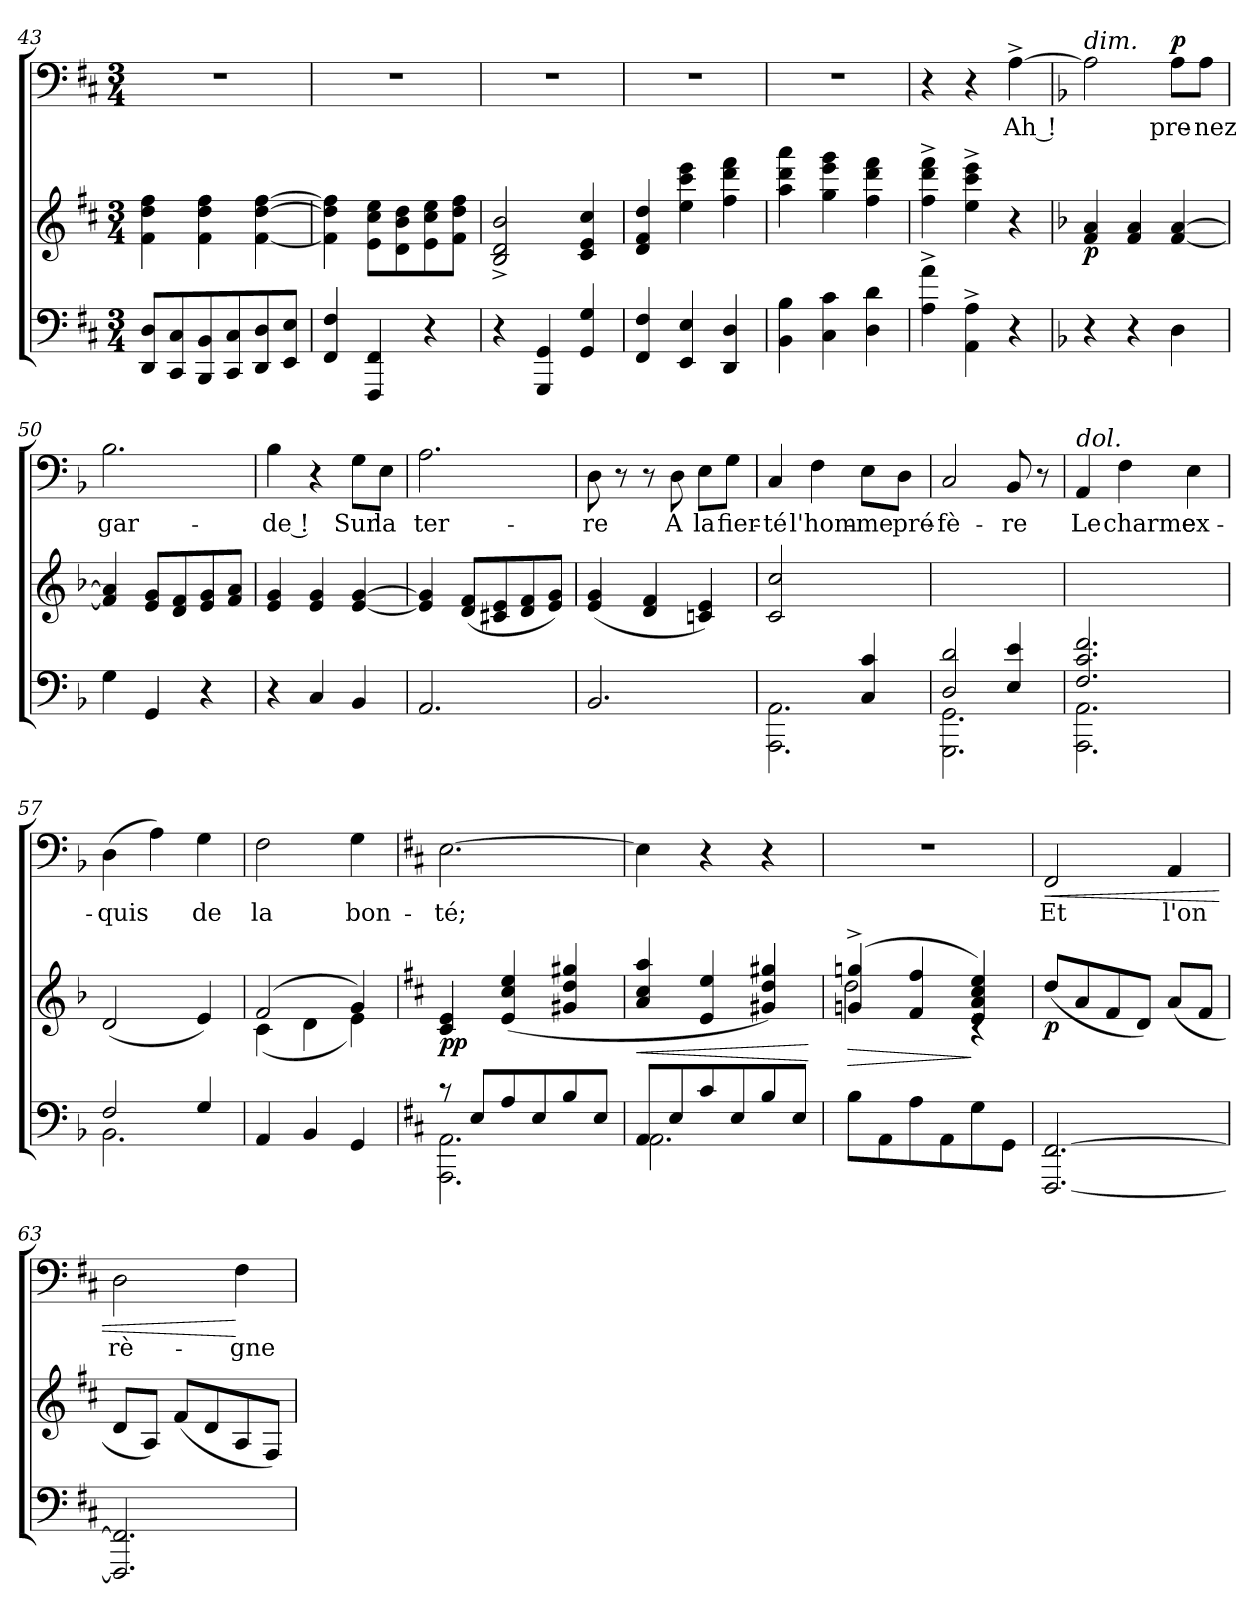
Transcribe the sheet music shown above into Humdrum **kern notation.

**kern	**kern	**dynam	**kern	**text	**dynam
*part2	*part2	*part2	*part1	*part1	*part1
*staff3	*staff2	*staff2/3	*staff1	*staff1	*staff1
*clefF4	*clefG2	*	*clefF4	*	*
*k[f#c#]	*k[f#c#]	*	*k[f#c#]	*	*
*D:	*D:	*	*D:	*	*
*M3/4	*M3/4	*	*M3/4	*	*
=43	=43	=43	=43	=43	=43
!	!	!	!LO:N:vis=1	!	!
8DD/ 8D/L	4f#\ 4dd\ 4ff#\	.	2.r	.	.
8CC#/ 8C#/	.	.	.	.	.
8BBB/ 8BB/	4f#\ 4dd\ 4ff#\	.	.	.	.
8CC#/ 8C#/	.	.	.	.	.
8DD/ 8D/	[<4f#\ [>4dd\ [>4ff#\	.	.	.	.
8EE/ 8E/J	.	.	.	.	.
!!LO:PB:g=z
=44	=44	=44	=44	=44	=44
!	!	!	!LO:N:vis=1	!	!
4FF#/ 4F#/	4f#\] 4dd\] 4ff#\]	.	2.r	.	.
4FFF#/ 4FF#/	8e\ 8cc#\ 8ee\L	.	.	.	.
.	8d\ 8b\ 8dd\	.	.	.	.
4r	8e\ 8cc#\ 8ee\	.	.	.	.
.	8f#\ 8dd\ 8ff#\J	.	.	.	.
=45	=45	=45	=45	=45	=45
!	!	!	!LO:N:vis=1	!	!
4r	2B/^< 2d/^< 2b/^<	.	2.r	.	.
4GGG/ 4GG/	.	.	.	.	.
4GG/ 4G/	4c#/ 4e/ 4cc#/	.	.	.	.
=46	=46	=46	=46	=46	=46
!	!	!	!LO:N:vis=1	!	!
4FF#/ 4F#/	4d/ 4f#/ 4dd/	.	2.r	.	.
4EE/ 4E/	4ee\ 4ccc#\ 4eee\	.	.	.	.
4DD/ 4D/	4ff#\ 4ddd\ 4fff#\	.	.	.	.
=47	=47	=47	=47	=47	=47
!	!	!	!LO:N:vis=1	!	!
4BB\ 4B\	4aa\ 4ddd\ 4aaa\	.	2.r	.	.
4C#\ 4c#\	4gg\ 4eee\ 4ggg\	.	.	.	.
4D\ 4d\	4ff#\ 4ddd\ 4fff#\	.	.	.	.
=48	=48	=48	=48	=48	=48
4A\^> 4a\^>	4ff#\^> 4ddd\^> 4fff#\^>	.	4r	.	.
4AA\^> 4A\^>	4ee\^> 4ccc#\^> 4eee\^>	.	4r	.	.
!	!	!	!	!LO:LY:b	!
4r	4r	.	[>4A^>\	Ah !	.
=49	=49	=49	=49	=49	=49
*k[b-]	*k[b-]	*	*k[b-]	*	*
*F:	*F:	*	*F:	*	*
!	!	!	!LO:TX:a:i:t=dim.	!	!
!	!	!LO:DY:b	!	!	!
4r	4f/ 4a/	p	2A\]	.	.
4r	4f/ 4a/	.	.	.	.
!	!	!	!	!LO:LY:b	!LO:DY:a
4D\	[4f/ [4a/	.	8A\L	pre-	p
!	!	!	!	!LO:LY:b	!
.	.	.	8A\J	-nez	.
=50	=50	=50	=50	=50	=50
!	!	!	!	!LO:LY:b	!
4G\	4f/] 4a/]	.	2.B-\	gar-	.
4GG/	8e/ 8g/L	.	.	.	.
.	8d/ 8f/	.	.	.	.
4r	8e/ 8g/	.	.	.	.
.	8f/ 8a/J	.	.	.	.
!!LO:LB:g=z
=51	=51	=51	=51	=51	=51
!	!	!	!	!LO:LY:b	!
4r	4e/ 4g/	.	4B-\	-de !	.
4C/	4e/ 4g/	.	4r	.	.
!	!	!	!	!LO:LY:b	!
4BB-/	[<4e/ [>4g/	.	8G\L	Sur	.
!	!	!	!	!LO:LY:b	!
.	.	.	8E\J	la	.
=52	=52	=52	=52	=52	=52
!	!	!	!	!LO:LY:b	!
2.AA/	4e/] 4g/]	.	2.A\	ter-	.
.	(<8d/ 8f/L	.	.	.	.
.	8c#X/ 8e/	.	.	.	.
.	8d/ 8f/	.	.	.	.
.	8e/ 8g/J)	.	.	.	.
=53	=53	=53	=53	=53	=53
!	!	!	!	!LO:LY:b	!
2.BB-/	(<4e/ 4g/	.	8D\	-re	.
.	.	.	8r	.	.
.	4d/ 4f/	.	8r	.	.
!	!	!	!	!LO:LY:b	!
.	.	.	8D\	A	.
!	!	!	!	!LO:LY:b	!
.	4cni/ 4e/)	.	8E\L	la	.
!	!	!	!	!LO:LY:b	!
.	.	.	8G\J	fier-	.
=54	=54	=54	=54	=54	=54
*^	*	*	*	*	*
!	!	!	!	!	!LO:LY:b	!
2ryy	2.AAA\ 2.AA\	2c/ 2cc/	.	4C/	-té	.
!	!	!	!	!	!LO:LY:b	!
.	.	.	.	4F\	l'hom-	.
!	!	!	!	!	!LO:LY:b	!
4C/ 4c/	.	4ryy	.	8E\L	-me	.
!	!	!	!	!	!LO:LY:b	!
.	.	.	.	8D\J	pré-	.
=55	=55	=55	=55	=55	=55	=55
!	!	!	!	!	!LO:LY:b	!
2D/ 2d/	2.GGG\ 2.GG\	2.ryy	.	2C/	-fè-	.
!	!	!	!	!	!LO:LY:b	!
4E/ 4e/	.	.	.	8BB-/	-re	.
.	.	.	.	8r	.	.
=56	=56	=56	=56	=56	=56	=56
!	!	!	!	!LO:TX:a:i:t=dol.	!	!
!	!	!	!	!	!LO:LY:b	!
2.F/ 2.c/ 2.f/	2.AAA\ 2.AA\	2.ryy	.	4AA/	Le	.
!	!	!	!	!	!LO:LY:b	!
.	.	.	.	4F\	charme	.
!	!	!	!	!	!LO:LY:b	!
.	.	.	.	4E\	ex-	.
=57	=57	=57	=57	=57	=57	=57
!	!	!	!	!	!LO:LY:b	!
2F/	2.BB-\	(<2d/	.	(>4D\	-quis	.
.	.	.	.	4A\)	.	.
!	!	!	!	!	!LO:LY:b	!
4G/	.	4e/)	.	4G\	de	.
*v	*v	*	*	*	*	*
!!LO:LB:g=z
=58	=58	=58	=58	=58	=58
*	*^	*	*	*	*
!	!	!	!	!	!LO:LY:b	!
4AA/	(2f/	(<4c\	.	2F\	la	.
4BB-/	.	4d\	.	.	.	.
!	!	!	!	!	!LO:LY:b	!
4GG/	4g/)	4e\)	.	4G\	bon-	.
*	*v	*v	*	*	*	*
=59	=59	=59	=59	=59	=59
*k[f#c#]	*k[f#c#]	*	*k[f#c#]	*	*
*D:	*D:	*	*D:	*	*
*^	*^	*	*	*	*
!	!	!	!	!LO:DY:b	!	!LO:LY:b	!
*	*	*v	*v	*	*	*	*
8rc	2.AAA\ 2.AA\	4c#/ 4e/	pp	[2.E\	-té;	.
8E/L	.	.	.	.	.	.
8A/	.	(4e/ 4cc#/ 4ee/	.	.	.	.
8E/	.	.	.	.	.	.
8B/	.	4g#X/ 4dd/ 4gg#X/	.	.	.	.
8E/J	.	.	.	.	.	.
=60	=60	=60	=60	=60	=60	=60
!	!	!	!LO:HP:b	!	!	!
8AA/L	2.AA\	4a/ 4cc#/ 4aa/	<	4E\]	.	.
8E/	.	.	.	.	.	.
8c#/	.	4e/ 4ee/	.	4r	.	.
8E/	.	.	.	.	.	.
8B/	.	4g#X/ 4dd/ 4gg#X/)	.	4r	.	.
8E/J	.	.	.	.	.	.
*v	*v	*	*	*	*	*
.	.	[	.	.	.
=61	=61	=61	=61	=61	=61
!	!	!LO:HP:b	!LO:N:vis=1	!	!
*	*^	*	*	*	*
8B\L	(4gni/^> 4ggni/^>	2dd\	>	2.r	.	.
8AA\	.	.	.	.	.	.
8A\	4f#/ 4ff#/	.	.	.	.	.
8AA\	.	.	.	.	.	.
8G\	4e/ 4a/ 4cc#/ 4ee/)	4rc	]	.	.	.
8GG\J	.	.	.	.	.	.
*	*v	*v	*	*	*	*
=62	=62	=62	=62	=62	=62
!	!	!LO:DY:b	!	!LO:LY:b	!LO:HP:b
[<2.FFF#/ [>2.FF#/	(<8dd/L	p	2FF#/	Et	<
.	8a/	.	.	.	.
.	8f#/	.	.	.	.
.	8d/J)	.	.	.	.
!	!	!	!	!LO:LY:b	!
.	(<8a/L	.	4AA/	l'on	.
.	8f#/J	.	.	.	.
=63	=63	=63	=63	=63	=63
!	!	!	!	!LO:LY:b	!
2.FFF#/] 2.FF#/]	8d/L	.	2D\	rè-	.
.	8A/J)	.	.	.	.
.	(<8f#/L	.	.	.	.
.	8d/	.	.	.	.
!	!	!	!	!LO:LY:b	!
.	8A/	.	4F#\	-gne	[
.	8F#/J)	.	.	.	.
=	=	=	=	=	=
*-	*-	*-	*-	*-	*-
